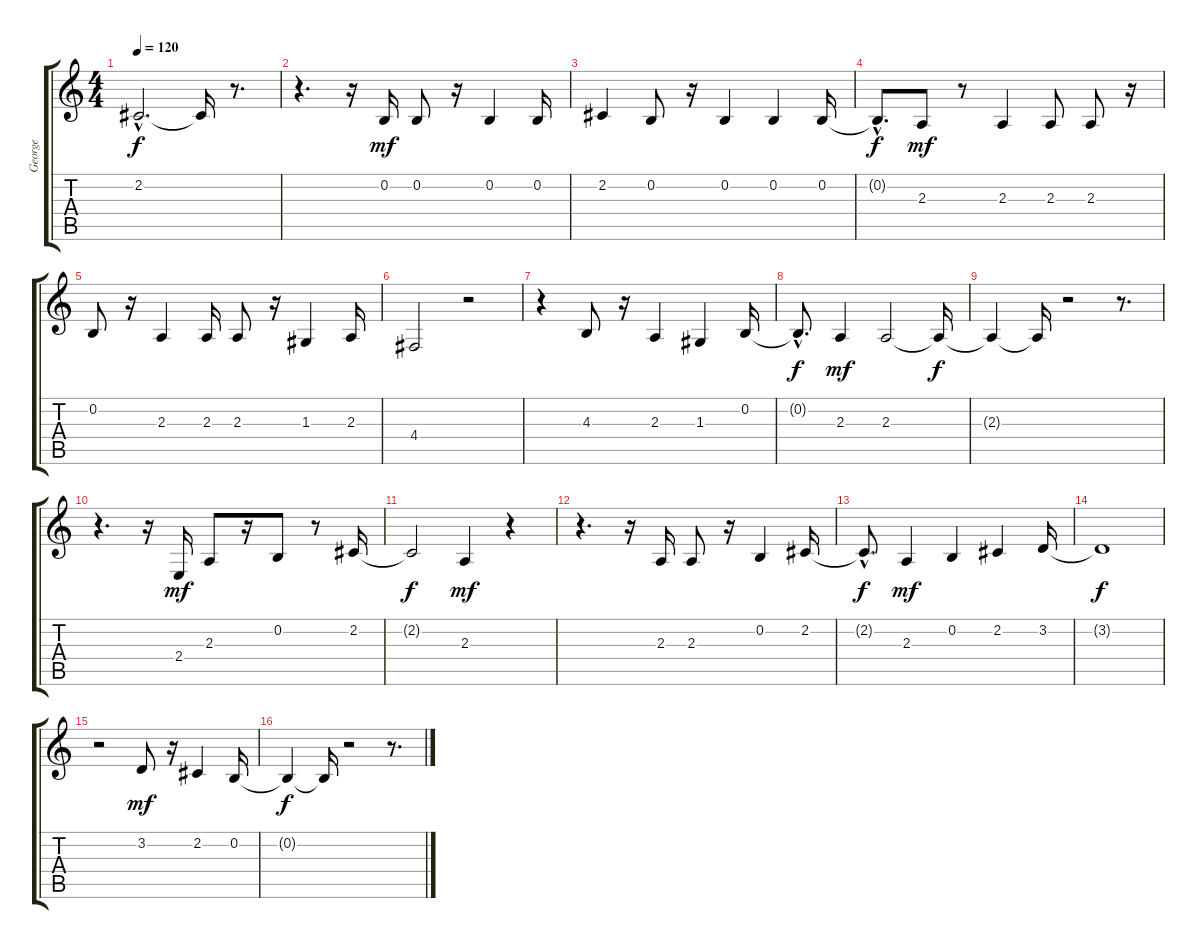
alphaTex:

\track ("George" "George") {instrument choiraahs}
\staff {score tabs}
\tuning (E4 B3 G3 D3 A2 E2) {hide}
\ts (4 4)
\tempo 120
\clef g2
\ks c
2.2{hac t}.2{d dy f} 2.2{t}.16 r.8{d} |
r.4{d} r.16 0.2.16{dy mf} 0.2.8 r.16 0.2.4 0.2.16 |
2.2.4 0.2.8 r.16 0.2.4 0.2.4 0.2.16 |
0.2{hac t}.8{d dy f} 2.3.8{dy mf} r.8 2.3.4 2.3.8 2.3.8 r.16 |
0.2.8 r.16 2.3.4 2.3.16 2.3.8 r.16 1.3.4 2.3.16 |
4.4.2 r.2 |
r.4 4.3.8 r.16 2.3.4 1.3.4 0.2.16 |
0.2{hac t}.8{d dy f} 2.3.4{dy mf} 2.3.2 2.3{t}.16{dy f} |
2.3{t}.4 2.3{t}.16 r.2 r.8{d} |
r.4{d} r.16 2.4.16{dy mf} 2.3.8 r.16 0.2.8 r.8 2.2.16 |
2.2{t}.2{dy f} 2.3.4{dy mf} r.4 |
r.4{d} r.16 2.3.16 2.3.8 r.16 0.2.4 2.2.16 |
2.2{hac t}.8{d dy f} 2.3.4{dy mf} 0.2.4 2.2.4 3.2.16 |
3.2{t}.1{dy f} |
r.2 3.2.8{dy mf} r.16 2.2.4 0.2.16 |
0.2{t}.4{dy f} 0.2{t}.16 r.2 r.8{d}
